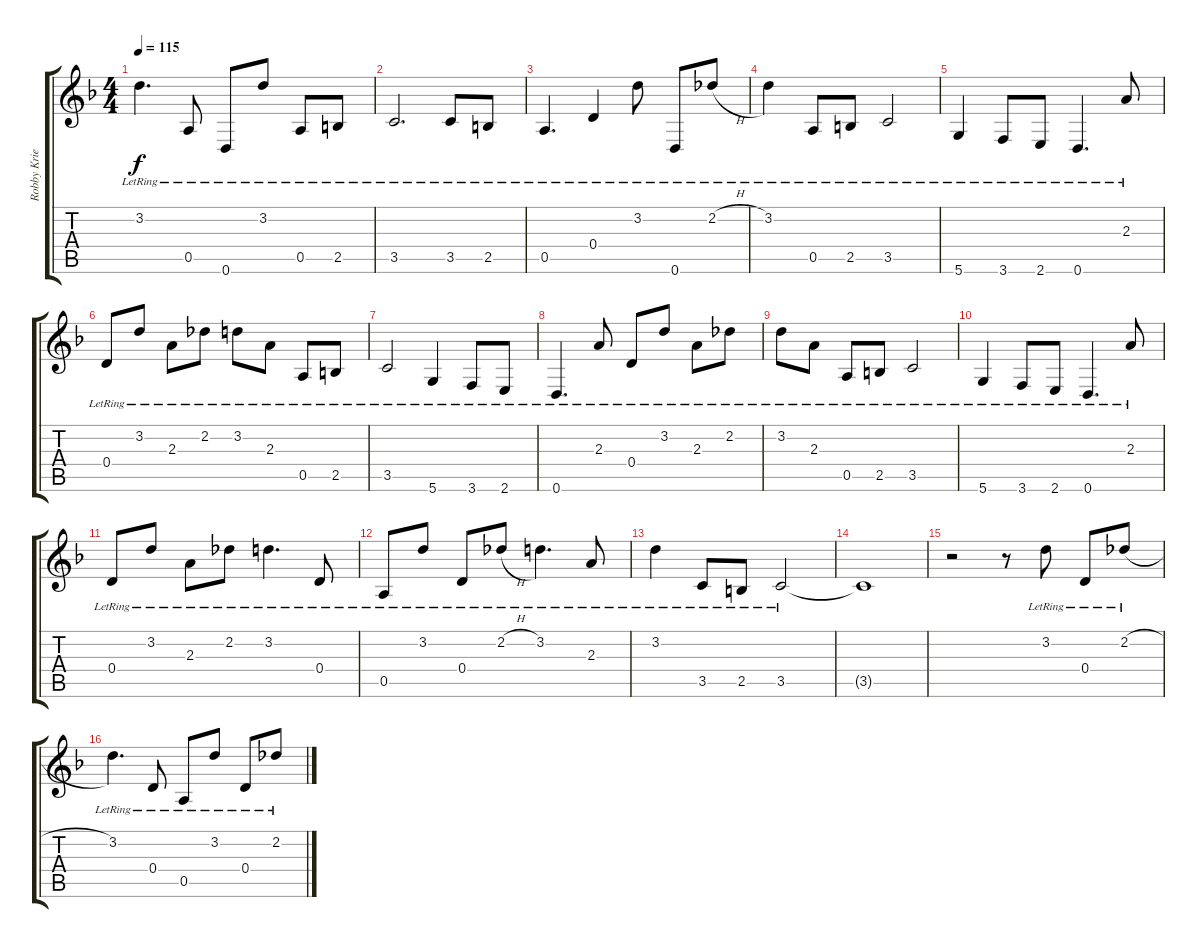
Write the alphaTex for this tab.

\track ("Robby Krieger" "Robby Krie") {instrument electricguitarjazz}
\staff {score tabs}
\tuning (E4 B3 G3 D3 A2 D2) {hide}
\ts (4 4)
\tempo 115
\clef g2
\ks f
3.2{lr}.4{d dy f} 0.5{lr}.8 0.6{lr}.8 3.2{lr}.8 0.5{lr}.8 2.5{lr}.8 |
3.5{lr}.2{d} 3.5{lr}.8 2.5{lr}.8 |
0.5{lr}.4{d} 0.4{lr}.4 3.2{lr}.8 0.6{lr}.8 2.2{h lr}.8 |
3.2{lr}.4 0.5{lr}.8 2.5{lr}.8 3.5{lr}.2 |
5.6{lr}.4 3.6{lr}.8 2.6{lr}.8 0.6{lr}.4{d} 2.3{lr}.8 |
0.4{lr}.8 3.2{lr}.8 2.3{lr}.8 2.2{lr}.8 3.2{lr}.8 2.3{lr}.8 0.5{lr}.8 2.5{lr}.8 |
3.5{lr}.2 5.6{lr}.4 3.6{lr}.8 2.6{lr}.8 |
0.6{lr}.4{d} 2.3{lr}.8 0.4{lr}.8 3.2{lr}.8 2.3{lr}.8 2.2{lr}.8 |
3.2{lr}.8 2.3{lr}.8 0.5{lr}.8 2.5{lr}.8 3.5{lr}.2 |
5.6{lr}.4 3.6{lr}.8 2.6{lr}.8 0.6{lr}.4{d} 2.3{lr}.8 |
0.4{lr}.8 3.2{lr}.8 2.3{lr}.8 2.2{lr}.8 3.2{lr}.4{d} 0.4{lr}.8 |
0.5{lr}.8 3.2{lr}.8 0.4{lr}.8 2.2{h lr}.8 3.2{lr}.4{d} 2.3{lr}.8 |
3.2{lr}.4 3.5{lr}.8 2.5{lr}.8 3.5{lr}.2 |
3.5{t}.1 |
r.2 r.8 3.2{lr}.8 0.4{lr}.8 2.2{h lr}.8 |
3.2{lr}.4{d} 0.4{lr}.8 0.5{lr}.8 3.2{lr}.8 0.4{lr}.8 2.2{lr}.8
